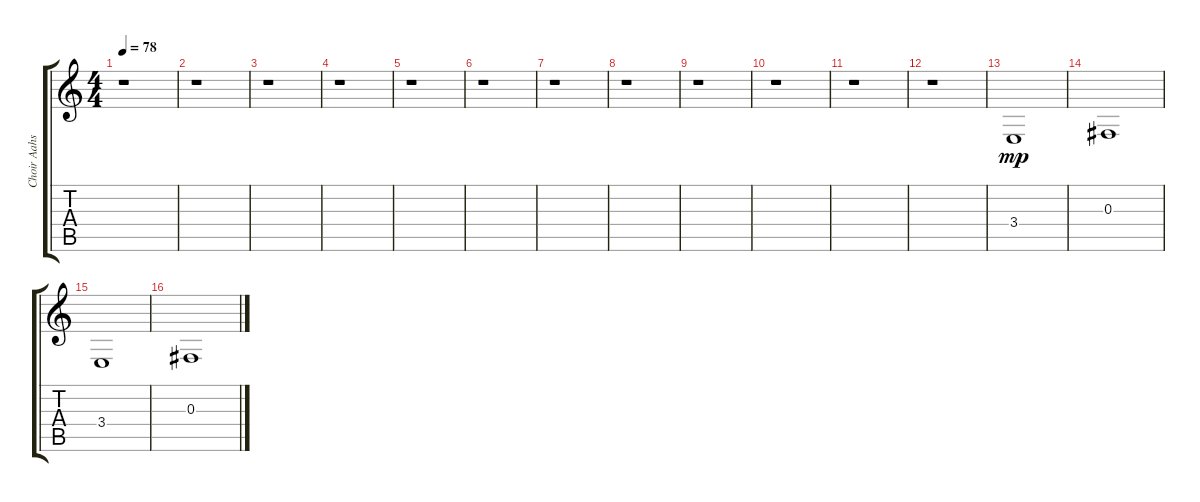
\track ("Choir Aahs& Rain" "Choir Aahs") {instrument choiraahs}
\staff {score tabs}
\tuning (Eb4 Bb3 Gb3 Db3 Ab2 Eb2) {hide}
\ts (4 4)
\tempo 78
\clef g2
\ks c
r.1{dy mp} |
r.1 |
r.1 |
r.1 |
r.1 |
r.1 |
r.1 |
r.1 |
r.1 |
r.1 |
r.1 |
r.1 |
3.4.1 |
0.3.1 |
3.4.1 |
0.3.1
